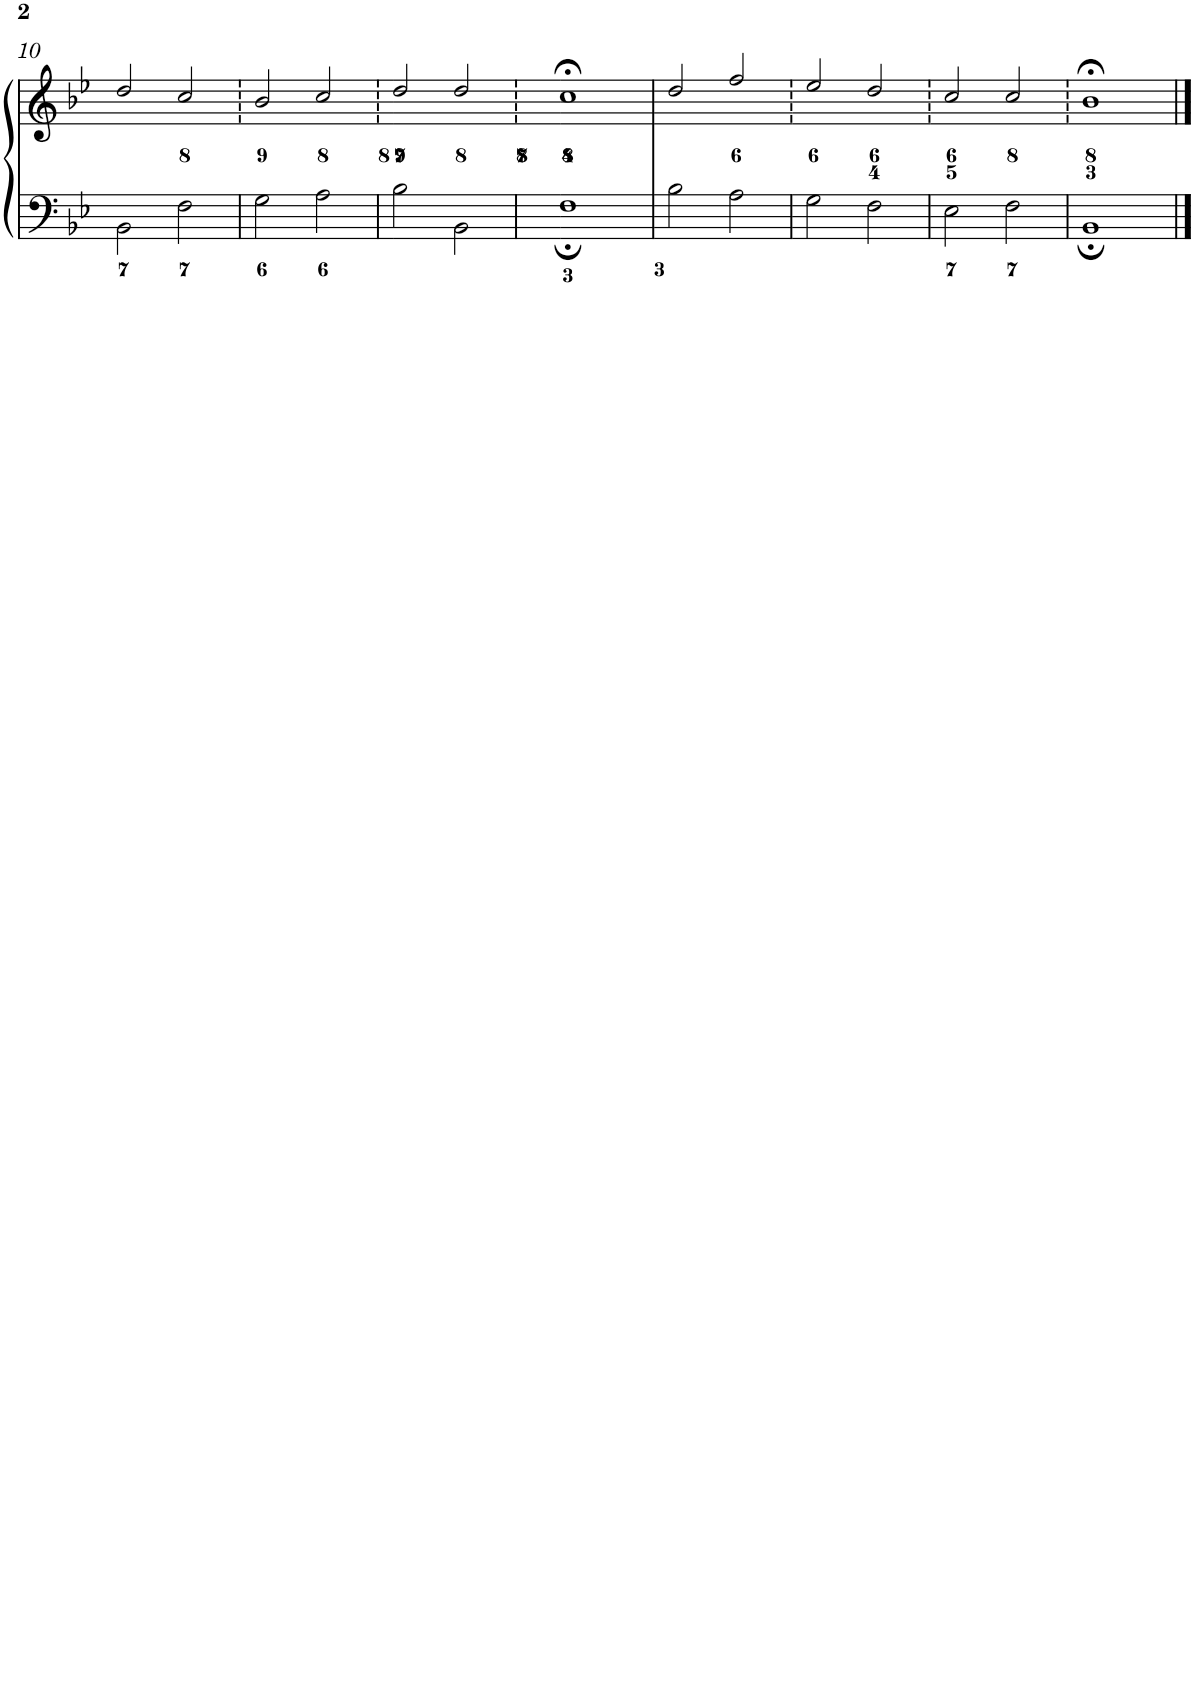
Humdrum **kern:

**kern	**kern
*part1	*part1
*staff2	*staff1
*I"Piano	*
*I'Pno.	*
!!LO:PB:g=z
*clefF4	*clefG2
*k[b-e-]	*k[b-e-]
*B-:	*B-:
*M4/4	*M4/4
*met(c)	*met(c)
=10	=10
2BB-\	2dd/
2F\	2cc/
=11	=11
2G\	2b-/
2A\	2cc/
=12	=12
2B-\	2dd/
2BB-\	2dd/
=13	=13
1F;	1cc;<
=14	=14
2B-\	2dd/
2A\	2ff/
=15	=15
2G\	2ee-/
2F\	2dd/
=16	=16
2E-\	2cc/
2F\	2cc/
=17	=17
1BB-;	1b-;<
==	==
*-	*-
